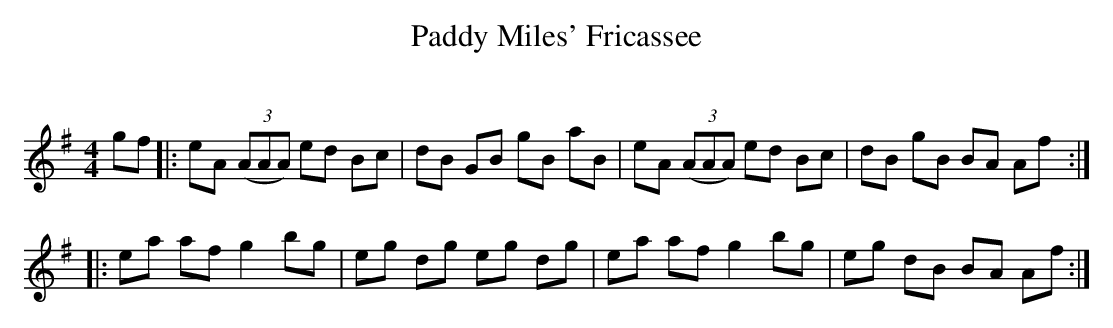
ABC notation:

X:1
T: Paddy Miles' Fricassee
C:
Q: 232
K:G
M:4/4
L:1/8
gf|:eA ((3AAA) ed Bc|dB GB gB aB|eA ((3AAA) ed Bc|dB gB BA Af:|
|:ea af g2 bg|eg dg eg dg|ea af g2 bg|eg dB BA Af:|
